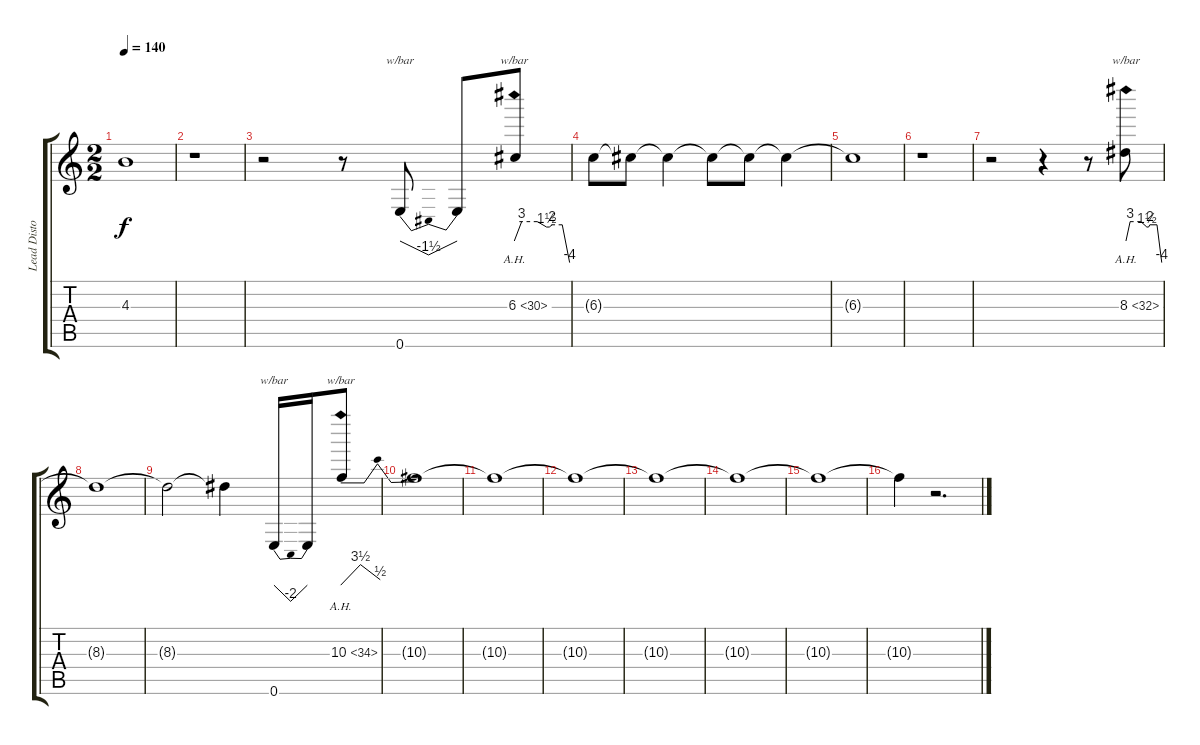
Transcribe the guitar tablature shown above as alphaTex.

\track ("Lead Distortion Guitar" "Lead Disto") {instrument distortionguitar}
\staff {score tabs}
\tuning (E4 B3 G3 D3 A2 E2) {hide}
\ts (2 2)
\tempo 140
\clef g2
\ks c
4.3{t}.1{dy f} |
r.1 |
r.2 r.8 0.6.8{tbe (dip default 0 0 30 -6 60 0)} 0.6{t}.8 6.3{ah 24}.8{tbe (custom default 0 0 8 12 25 12 35 6 38 6 41 8 52 8 60 -16)} |
6.3{t}.8 6.3{t}.8 6.3{t}.4 6.3{t}.8 6.3{t}.8 6.3{t}.4 |
6.3{t}.1 |
r.1 |
r.2 r.4 r.8 8.3{ah 24}.8{tbe (custom default 0 0 7 12 25 12 35 6 38 6 40 8 52 8 60 -16)} |
8.3{t}.1 |
8.3{t}.2 8.3{t}.4 0.6.16{tbe (dip default 0 0 30 -8 60 0)} 0.6{t}.16 10.3{ah 24}.8{tbe (dip default 0 0 2 14 27 14 60 2)} |
10.3{t}.1 |
10.3{t}.1 |
10.3{t}.1{volume 0} |
10.3{t}.1 |
10.3{t}.1 |
10.3{t}.1 |
10.3{t}.4 r.2{d}
